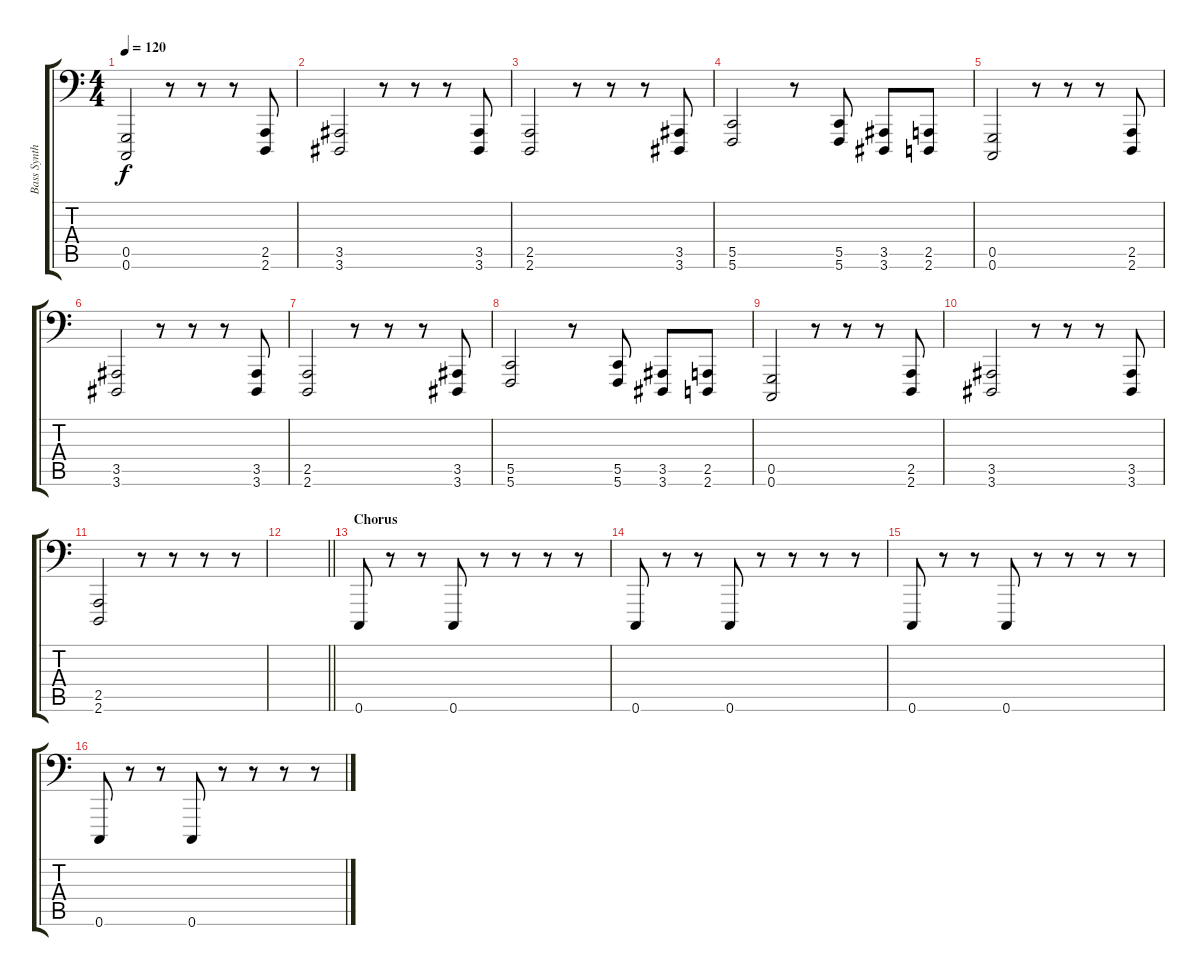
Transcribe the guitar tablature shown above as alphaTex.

\track ("Bass Synth" "Bass Synth") {instrument lead1square}
\staff {score tabs}
\tuning (D3 A2 F2 C2 G1 C1) {hide}
\ts (4 4)
\tempo 120
\clef f4
\ks c
(0.5 0.6).2{dy f} r.8 r.8 r.8 (2.5 2.6).8 |
(3.5 3.6).2 r.8 r.8 r.8 (3.5 3.6).8 |
(2.5 2.6).2 r.8 r.8 r.8 (3.5 3.6).8 |
(5.5 5.6).2 r.8 (5.5 5.6).8 (3.5 3.6).8 (2.5 2.6).8 |
(0.5 0.6).2 r.8 r.8 r.8 (2.5 2.6).8 |
(3.5 3.6).2 r.8 r.8 r.8 (3.5 3.6).8 |
(2.5 2.6).2 r.8 r.8 r.8 (3.5 3.6).8 |
(5.5 5.6).2 r.8 (5.5 5.6).8 (3.5 3.6).8 (2.5 2.6).8 |
(0.5 0.6).2 r.8 r.8 r.8 (2.5 2.6).8 |
(3.5 3.6).2 r.8 r.8 r.8 (3.5 3.6).8 |
(2.5 2.6).2 r.8 r.8 r.8 r.8 |
\barLineRight lightlight
|
\section ("" "Chorus")
0.6.8 r.8 r.8 0.6.8 r.8 r.8 r.8 r.8 |
0.6.8 r.8 r.8 0.6.8 r.8 r.8 r.8 r.8 |
0.6.8 r.8 r.8 0.6.8 r.8 r.8 r.8 r.8 |
0.6.8 r.8 r.8 0.6.8 r.8 r.8 r.8 r.8
